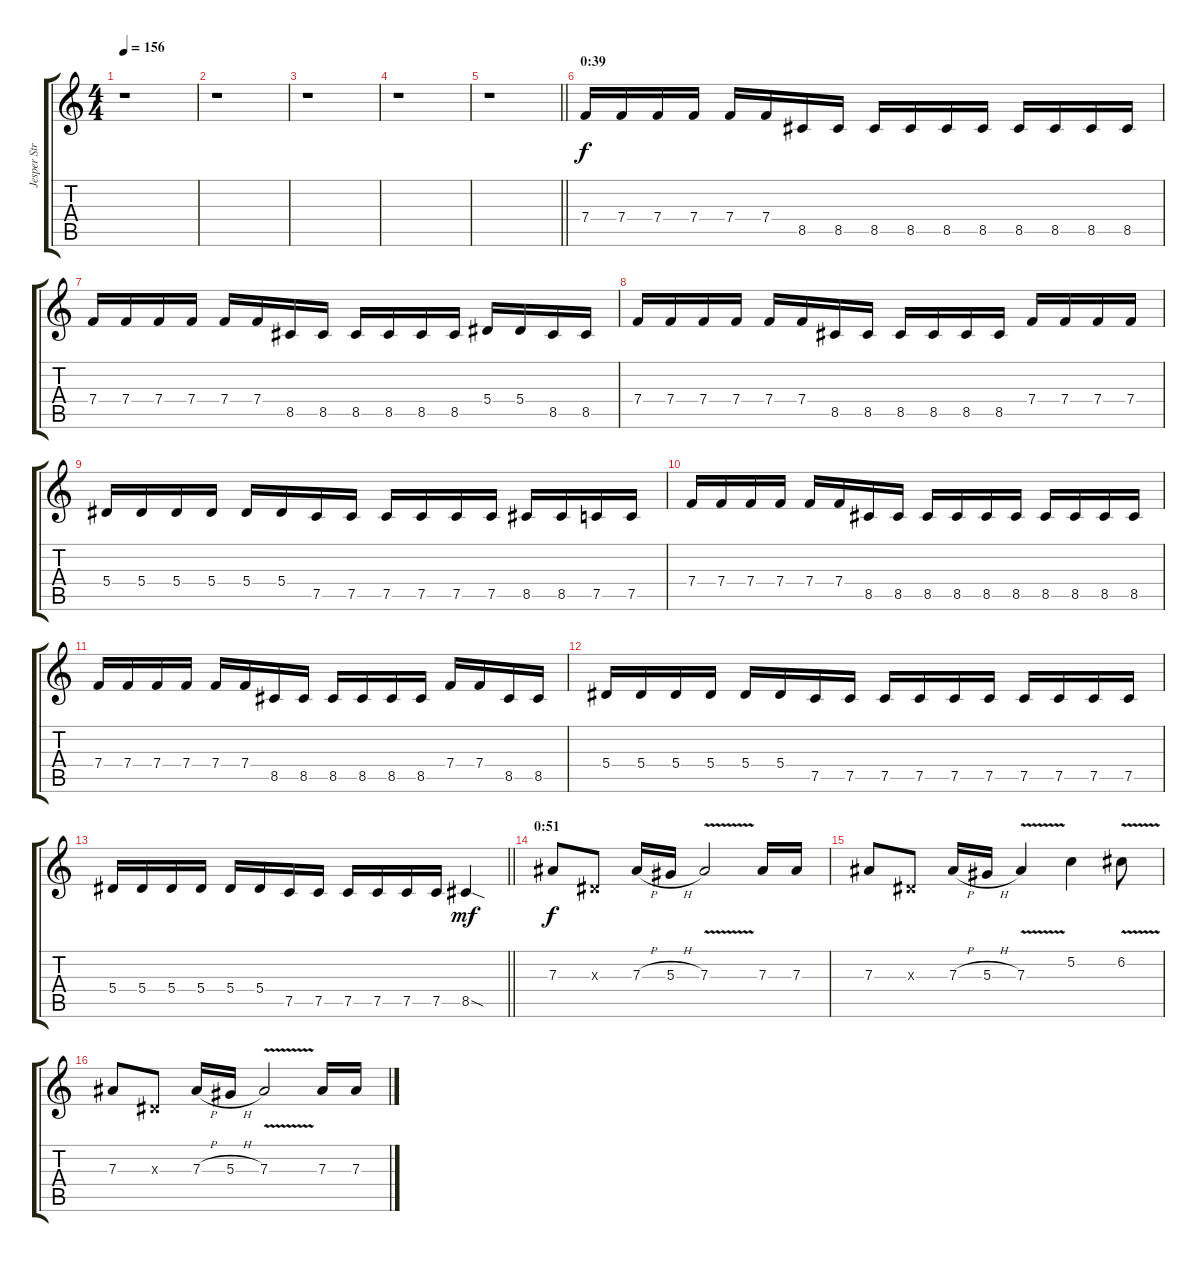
\track ("Jesper Strömblad" "Jesper Str") {instrument distortionguitar}
\staff {score tabs}
\tuning (C4 G3 Eb3 Bb2 F2 C2) {hide}
\ts (4 4)
\tempo 156
\clef g2
\ks c
r.1{dy mp} |
r.1 |
r.1 |
r.1 |
\barLineRight lightlight
r.1 |
\section ("" "0:39")
7.4.16{dy f volume 16} 7.4.16 7.4.16 7.4.16 7.4.16 7.4.16 8.5.16 8.5.16 8.5.16 8.5.16 8.5.16 8.5.16 8.5.16 8.5.16 8.5.16 8.5.16 |
7.4.16 7.4.16 7.4.16 7.4.16 7.4.16 7.4.16 8.5.16 8.5.16 8.5.16 8.5.16 8.5.16 8.5.16 5.4.16 5.4.16 8.5.16 8.5.16 |
7.4.16 7.4.16 7.4.16 7.4.16 7.4.16 7.4.16 8.5.16 8.5.16 8.5.16 8.5.16 8.5.16 8.5.16 7.4.16 7.4.16 7.4.16 7.4.16 |
5.4.16 5.4.16 5.4.16 5.4.16 5.4.16 5.4.16 7.5.16 7.5.16 7.5.16 7.5.16 7.5.16 7.5.16 8.5.16 8.5.16 7.5.16 7.5.16 |
7.4.16 7.4.16 7.4.16 7.4.16 7.4.16 7.4.16 8.5.16 8.5.16 8.5.16 8.5.16 8.5.16 8.5.16 8.5.16 8.5.16 8.5.16 8.5.16 |
7.4.16 7.4.16 7.4.16 7.4.16 7.4.16 7.4.16 8.5.16 8.5.16 8.5.16 8.5.16 8.5.16 8.5.16 7.4.16 7.4.16 8.5.16 8.5.16 |
5.4.16 5.4.16 5.4.16 5.4.16 5.4.16 5.4.16 7.5.16 7.5.16 7.5.16 7.5.16 7.5.16 7.5.16 7.5.16 7.5.16 7.5.16 7.5.16 |
\barLineRight lightlight
5.4.16 5.4.16 5.4.16 5.4.16 5.4.16 5.4.16 7.5.16 7.5.16 7.5.16 7.5.16 7.5.16 7.5.16 8.5{sod}.4{dy mf} |
\section ("" "0:51")
7.3.8{dy f} 0.3{x}.8 7.3{h}.16 5.3{h}.16 7.3{v}.2 7.3.16 7.3.16 |
7.3.8 0.3{x}.8 7.3{h}.16 5.3{h}.16 7.3{v}.4 5.2.4 6.2{v}.8 |
7.3.8 0.3{x}.8 7.3{h}.16 5.3{h}.16 7.3{v}.2 7.3.16 7.3.16
